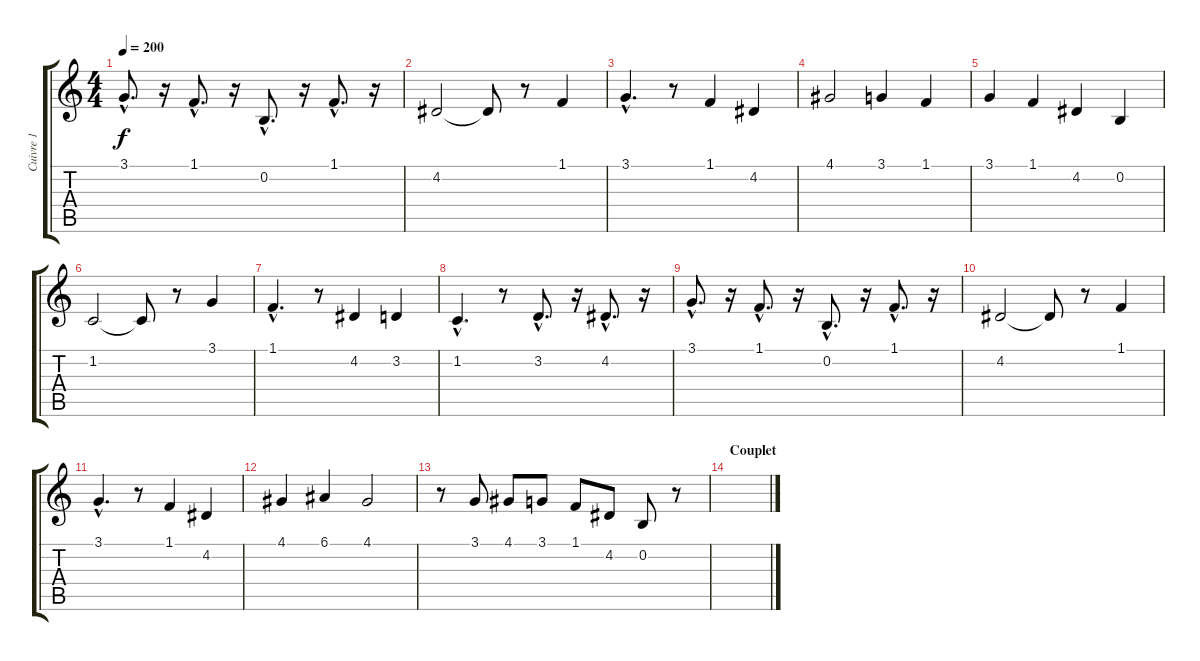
\track ("Cuivre 1" "Cuivre 1") {instrument trombone}
\staff {score tabs}
\tuning (E4 B3 G3 D3 A2 E2) {hide}
\ts (4 4)
\tempo 200
\clef g2
\ks c
3.1{hac}.8{d dy f} r.16 1.1{hac}.8{d} r.16 0.2{hac}.8{d} r.16 1.1{hac}.8{d} r.16 |
4.2.2 4.2{t}.8 r.8 1.1.4 |
3.1{hac}.4{d} r.8 1.1.4 4.2.4 |
4.1.2 3.1.4 1.1.4 |
3.1.4 1.1.4 4.2.4 0.2.4 |
1.2.2 1.2{t}.8 r.8 3.1.4 |
1.1{hac}.4{d} r.8 4.2.4 3.2.4 |
1.2{hac}.4{d} r.8 3.2{hac}.8{d} r.16 4.2{hac}.8{d} r.16 |
3.1{hac}.8{d} r.16 1.1{hac}.8{d} r.16 0.2{hac}.8{d} r.16 1.1{hac}.8{d} r.16 |
4.2.2 4.2{t}.8 r.8 1.1.4 |
3.1{hac}.4{d} r.8 1.1.4 4.2.4 |
4.1.4 6.1.4 4.1.2 |
r.8 3.1.8 4.1.8 3.1.8 1.1.8 4.2.8 0.2.8 r.8 |
\section ("" "Couplet")
